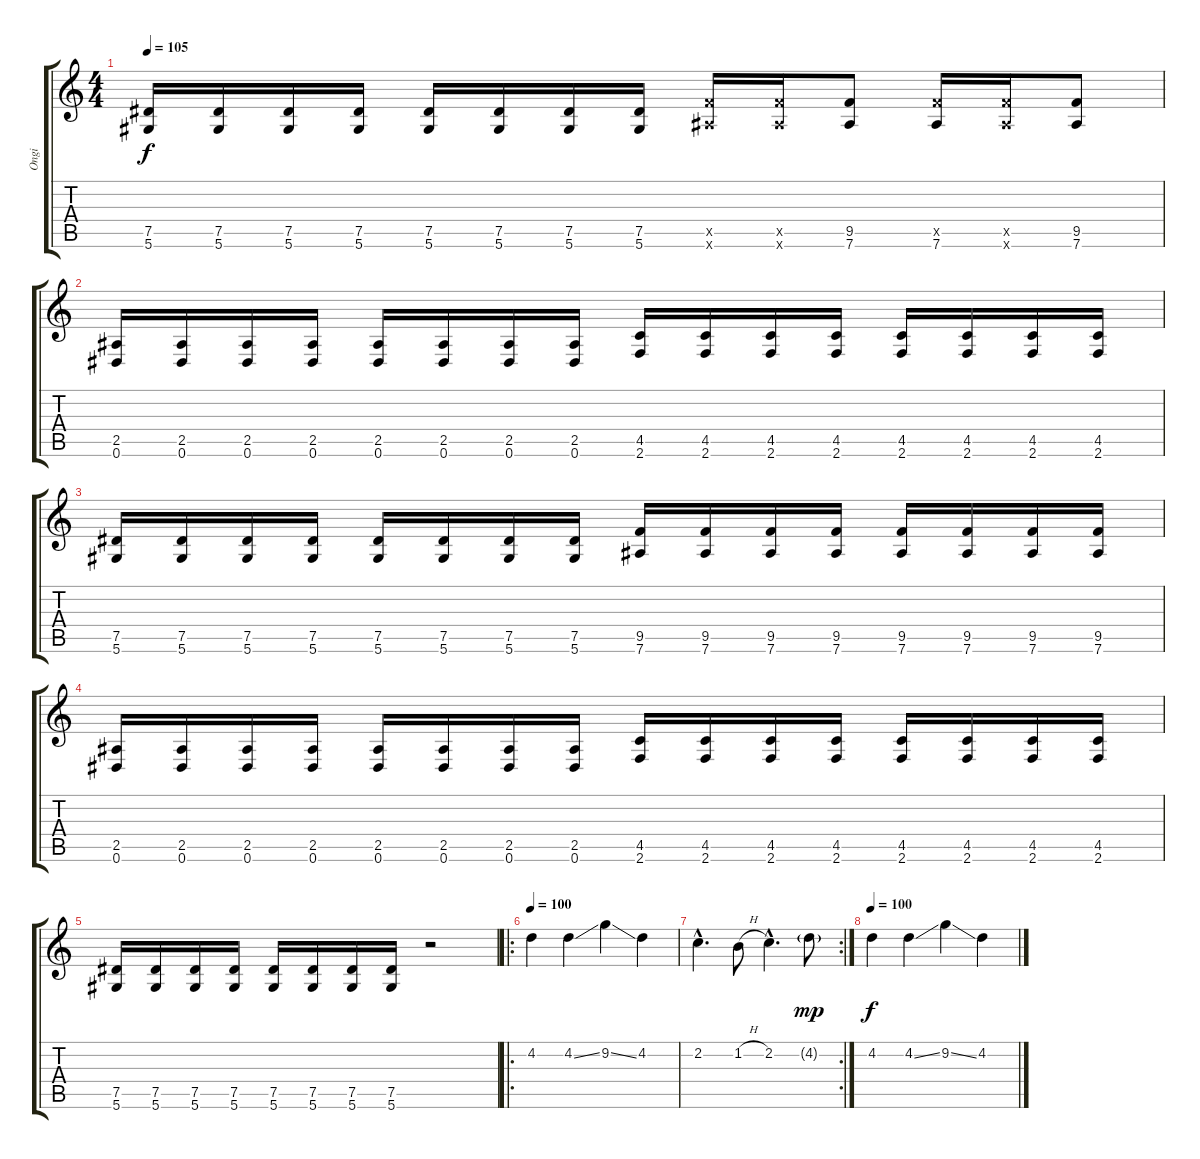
\track ("Ongi" "Ongi") {instrument distortionguitar}
\staff {score tabs}
\tuning (Eb4 Bb3 Gb3 Db3 Ab2 Eb2) {hide}
\ts (4 4)
\tempo 105
\clef g2
\ks c
(7.5 5.6).16{dy f} (7.5 5.6).16 (7.5 5.6).16 (7.5 5.6).16 (7.5 5.6).16 (7.5 5.6).16 (7.5 5.6).16 (7.5 5.6).16 (9.5{x} 7.6{x}).16 (9.5{x} 7.6{x}).16 (9.5 7.6).8 (9.5{x} 7.6).16 (9.5{x} 7.6{x}).16 (9.5 7.6).8 |
(2.5 0.6).16 (2.5 0.6).16 (2.5 0.6).16 (2.5 0.6).16 (2.5 0.6).16 (2.5 0.6).16 (2.5 0.6).16 (2.5 0.6).16 (4.5 2.6).16 (4.5 2.6).16 (4.5 2.6).16 (4.5 2.6).16 (4.5 2.6).16 (4.5 2.6).16 (4.5 2.6).16 (4.5 2.6).16 |
(7.5 5.6).16 (7.5 5.6).16 (7.5 5.6).16 (7.5 5.6).16 (7.5 5.6).16 (7.5 5.6).16 (7.5 5.6).16 (7.5 5.6).16 (9.5 7.6).16 (9.5 7.6).16 (9.5 7.6).16 (9.5 7.6).16 (9.5 7.6).16 (9.5 7.6).16 (9.5 7.6).16 (9.5 7.6).16 |
(2.5 0.6).16 (2.5 0.6).16 (2.5 0.6).16 (2.5 0.6).16 (2.5 0.6).16 (2.5 0.6).16 (2.5 0.6).16 (2.5 0.6).16 (4.5 2.6).16 (4.5 2.6).16 (4.5 2.6).16 (4.5 2.6).16 (4.5 2.6).16 (4.5 2.6).16 (4.5 2.6).16 (4.5 2.6).16 |
(7.5 5.6).16 (7.5 5.6).16 (7.5 5.6).16 (7.5 5.6).16 (7.5 5.6).16 (7.5 5.6).16 (7.5 5.6).16 (7.5 5.6).16 r.2 |
\ro
\tempo 100
4.2.4 4.2{ss}.4 9.2{ss}.4 4.2.4 |
\rc 2
2.2{hac}.4{d} 1.2{h}.8 2.2{hac}.4{d} 4.2{g}.8{dy mp} |
\tempo 100
4.2.4{dy f} 4.2{ss}.4 9.2{ss}.4 4.2.4
